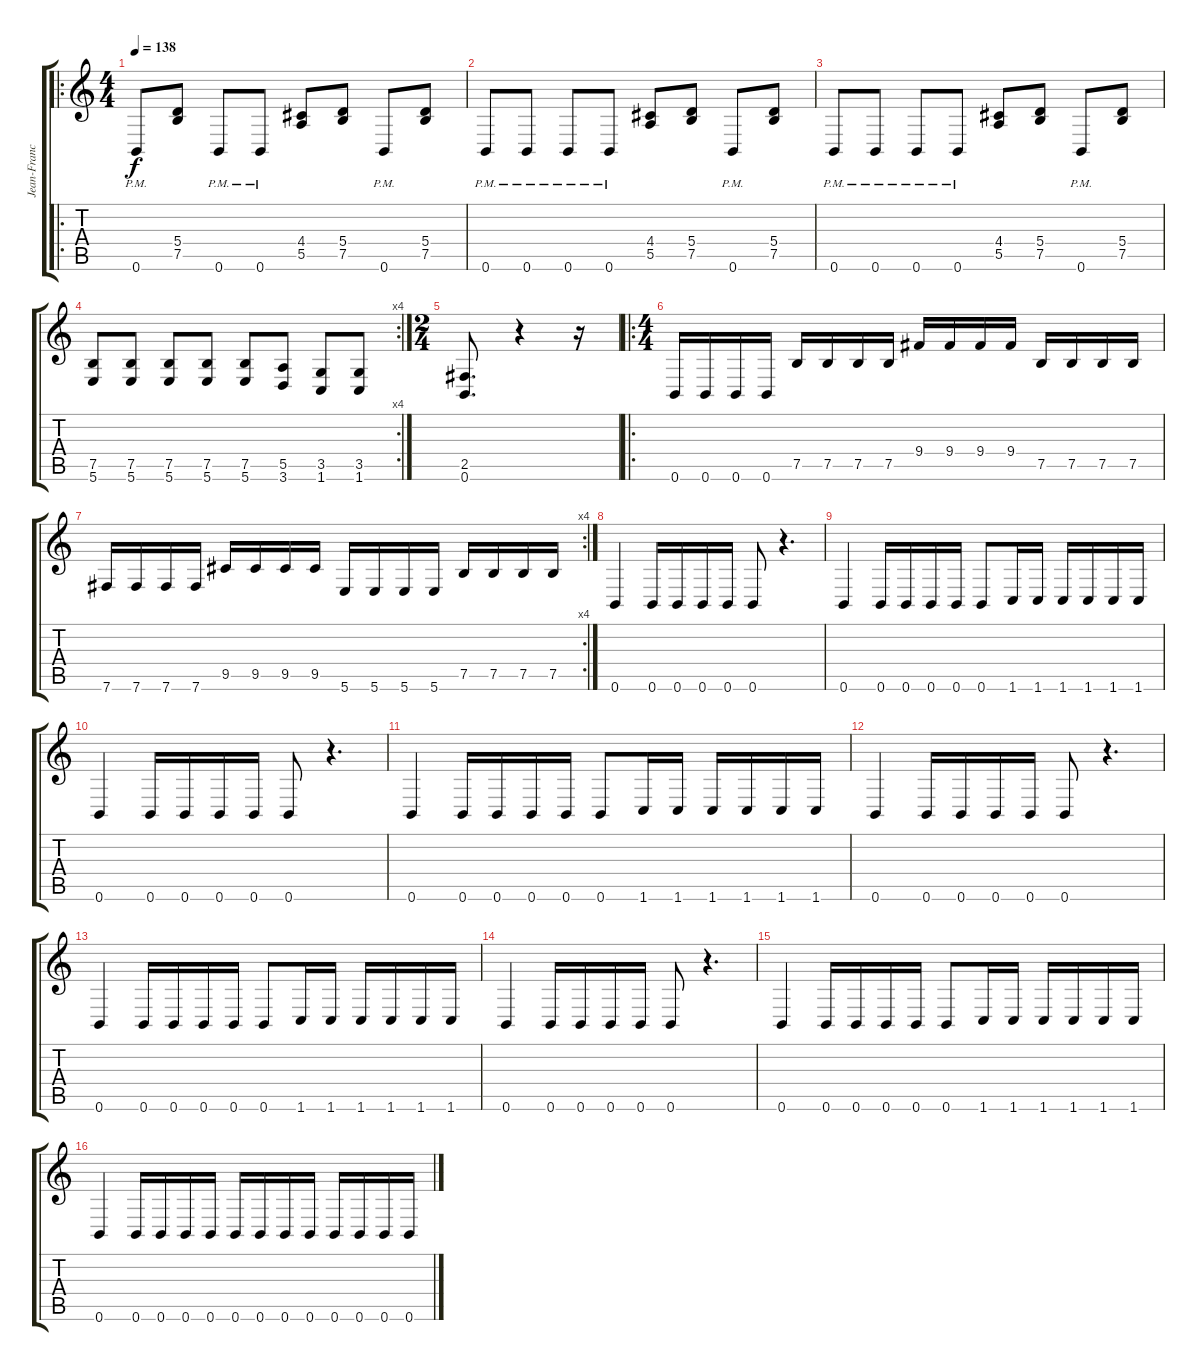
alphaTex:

\track ("Jean-Francois Dagenals (Rhythm)" "Jean-Franc") {instrument distortionguitar}
\staff {score tabs}
\tuning (B3 Gb3 D3 A2 E2 B1) {hide}
\ro
\ts (4 4)
\tempo 138
\clef g2
\ks c
0.6{pm}.8{dy f} (5.4 7.5).8 0.6{pm}.8 0.6{pm}.8 (4.4 5.5).8 (5.4 7.5).8 0.6{pm}.8 (5.4 7.5).8 |
0.6{pm}.8 0.6{pm}.8 0.6{pm}.8 0.6{pm}.8 (4.4 5.5).8 (5.4 7.5).8 0.6{pm}.8 (5.4 7.5).8 |
0.6{pm}.8 0.6{pm}.8 0.6{pm}.8 0.6{pm}.8 (4.4 5.5).8 (5.4 7.5).8 0.6{pm}.8 (5.4 7.5).8 |
\rc 4
(7.5 5.6).8 (7.5 5.6).8 (7.5 5.6).8 (7.5 5.6).8 (7.5 5.6).8 (5.5 3.6).8 (3.5 1.6).8 (3.5 1.6).8 |
\ts (2 4)
(2.5 0.6).8{d} r.4 r.16 |
\ro
\ts (4 4)
0.6.16 0.6.16 0.6.16 0.6.16 7.5.16 7.5.16 7.5.16 7.5.16 9.4.16 9.4.16 9.4.16 9.4.16 7.5.16 7.5.16 7.5.16 7.5.16 |
\rc 4
7.6.16 7.6.16 7.6.16 7.6.16 9.5.16 9.5.16 9.5.16 9.5.16 5.6.16 5.6.16 5.6.16 5.6.16 7.5.16 7.5.16 7.5.16 7.5.16 |
0.6.4 0.6.16 0.6.16 0.6.16 0.6.16 0.6.8 r.4{d} |
0.6.4 0.6.16 0.6.16 0.6.16 0.6.16 0.6.8 1.6.16 1.6.16 1.6.16 1.6.16 1.6.16 1.6.16 |
0.6.4 0.6.16 0.6.16 0.6.16 0.6.16 0.6.8 r.4{d} |
0.6.4 0.6.16 0.6.16 0.6.16 0.6.16 0.6.8 1.6.16 1.6.16 1.6.16 1.6.16 1.6.16 1.6.16 |
0.6.4 0.6.16 0.6.16 0.6.16 0.6.16 0.6.8 r.4{d} |
0.6.4 0.6.16 0.6.16 0.6.16 0.6.16 0.6.8 1.6.16 1.6.16 1.6.16 1.6.16 1.6.16 1.6.16 |
0.6.4 0.6.16 0.6.16 0.6.16 0.6.16 0.6.8 r.4{d} |
0.6.4 0.6.16 0.6.16 0.6.16 0.6.16 0.6.8 1.6.16 1.6.16 1.6.16 1.6.16 1.6.16 1.6.16 |
0.6.4 0.6.16 0.6.16 0.6.16 0.6.16 0.6.16 0.6.16 0.6.16 0.6.16 0.6.16 0.6.16 0.6.16 0.6.16
